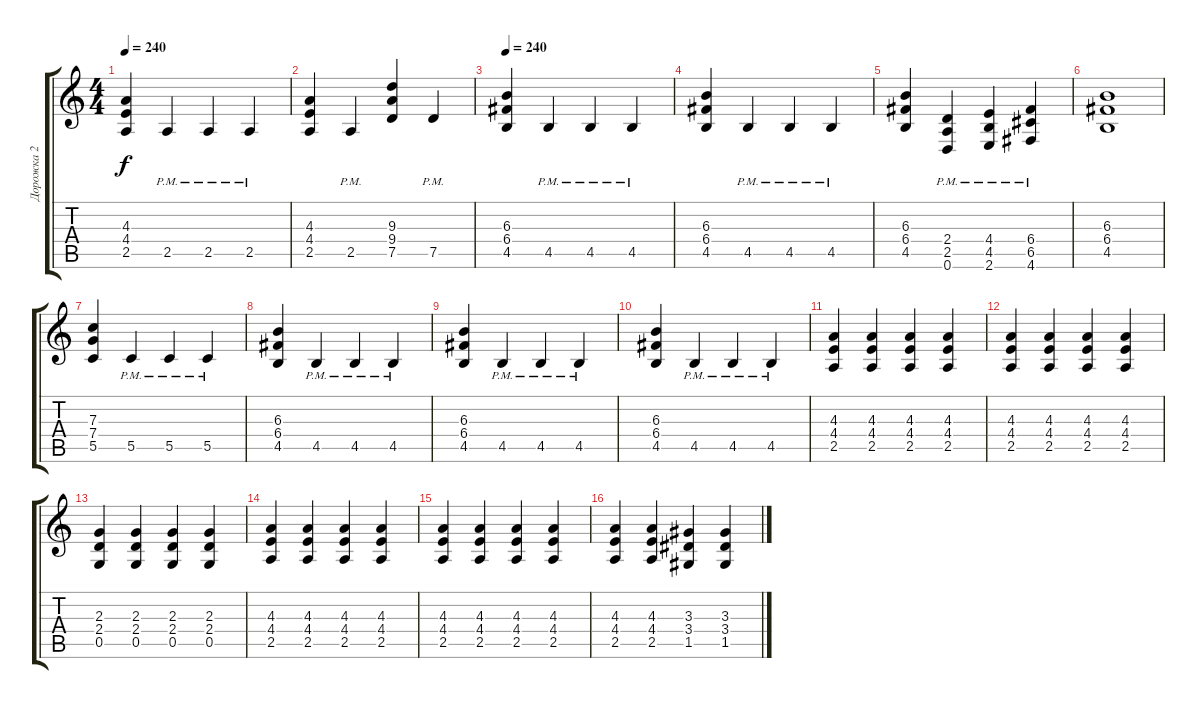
\track ("Дорожка 2" "Дорожка 2") {instrument distortionguitar}
\staff {score tabs}
\tuning (D4 A3 F3 C3 G2 D2) {hide}
\ts (4 4)
\tempo 240
\clef g2
\ks c
(4.3 4.4 2.5).4{dy f} 2.5{pm}.4 2.5{pm}.4 2.5{pm}.4 |
(4.3 4.4 2.5).4 2.5{pm}.4 (9.3 9.4 7.5).4 7.5{pm}.4 |
\tempo 240
(6.3 6.4 4.5).4 4.5{pm}.4 4.5{pm}.4 4.5{pm}.4 |
(6.3 6.4 4.5).4 4.5{pm}.4 4.5{pm}.4 4.5{pm}.4 |
(6.3 6.4 4.5).4 (2.4{pm} 2.5 0.6{pm}).4 (4.4 4.5 2.6{pm}).4 (6.4 6.5 4.6{pm}).4 |
(6.3 6.4 4.5).1 |
(7.3 7.4 5.5).4 5.5{pm}.4 5.5{pm}.4 5.5{pm}.4 |
(6.3 6.4 4.5).4 4.5{pm}.4 4.5{pm}.4 4.5{pm}.4 |
(6.3 6.4 4.5).4 4.5{pm}.4 4.5{pm}.4 4.5{pm}.4 |
(6.3 6.4 4.5).4 4.5{pm}.4 4.5{pm}.4 4.5{pm}.4 |
(4.3 4.4 2.5).4 (4.3 4.4 2.5).4 (4.3 4.4 2.5).4 (4.3 4.4 2.5).4 |
(4.3 4.4 2.5).4 (4.3 4.4 2.5).4 (4.3 4.4 2.5).4 (4.3 4.4 2.5).4 |
(2.3 2.4 0.5).4 (2.3 2.4 0.5).4 (2.3 2.4 0.5).4 (2.3 2.4 0.5).4 |
(4.3 4.4 2.5).4 (4.3 4.4 2.5).4 (4.3 4.4 2.5).4 (4.3 4.4 2.5).4 |
(4.3 4.4 2.5).4 (4.3 4.4 2.5).4 (4.3 4.4 2.5).4 (4.3 4.4 2.5).4 |
(4.3 4.4 2.5).4 (4.3 4.4 2.5).4 (3.3 3.4 1.5).4 (3.3 3.4 1.5).4
